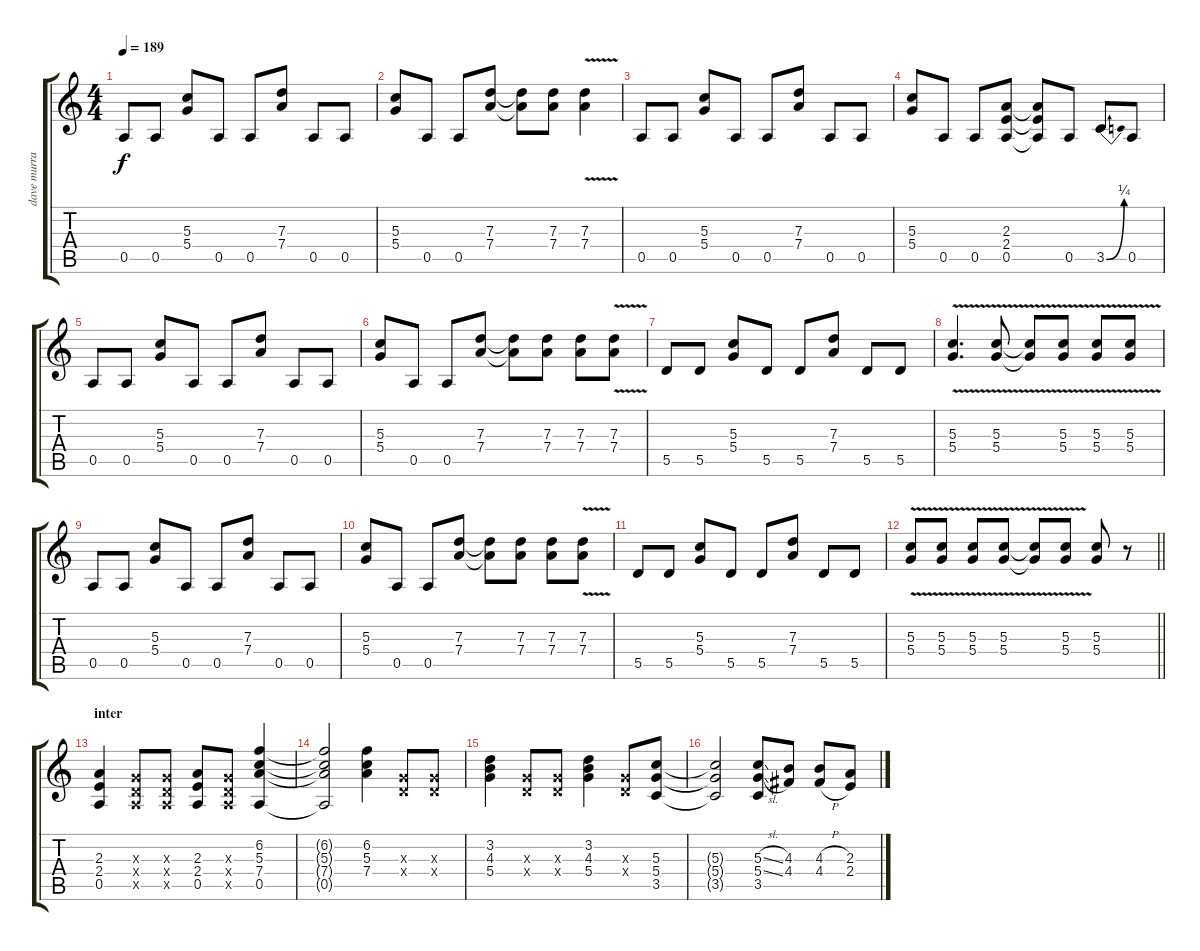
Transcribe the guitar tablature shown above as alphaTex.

\track ("dave murray" "dave murra") {instrument overdrivenguitar}
\staff {score tabs}
\tuning (E4 B3 G3 D3 A2 E2) {hide}
\ts (4 4)
\tempo 189
\clef g2
\ks c
0.5.8{dy f} 0.5.8 (5.3 5.4).8 0.5.8 0.5.8 (7.3 7.4).8 0.5.8 0.5.8 |
(5.3 5.4).8 0.5.8 0.5.8 (7.3 7.4).8 (7.3{t} 7.4{t}).8 (7.3 7.4).8 (7.3{v} 7.4{v}).4 |
0.5.8 0.5.8 (5.3 5.4).8 0.5.8 0.5.8 (7.3 7.4).8 0.5.8 0.5.8 |
(5.3 5.4).8 0.5.8 0.5.8 (2.3 2.4 0.5).8 (2.3{t} 2.4{t} 0.5{t}).8 0.5.8 3.5{be (bend 0 0 60 1)}.8 0.5.8 |
0.5.8 0.5.8 (5.3 5.4).8 0.5.8 0.5.8 (7.3 7.4).8 0.5.8 0.5.8 |
(5.3 5.4).8 0.5.8 0.5.8 (7.3 7.4).8 (7.3{t} 7.4{t}).8 (7.3 7.4).8 (7.3 7.4).8 (7.3{v} 7.4{v}).8 |
5.5.8 5.5.8 (5.3 5.4).8 5.5.8 5.5.8 (7.3 7.4).8 5.5.8 5.5.8 |
(5.3{v} 5.4{v}).4{d} (5.3{v} 5.4{v}).8 (5.3{t} 5.4{t}).8 (5.3{v} 5.4{v}).8 (5.3{v} 5.4{v}).8 (5.3{v} 5.4{v}).8 |
0.5.8 0.5.8 (5.3 5.4).8 0.5.8 0.5.8 (7.3 7.4).8 0.5.8 0.5.8 |
(5.3 5.4).8 0.5.8 0.5.8 (7.3 7.4).8 (7.3{t} 7.4{t}).8 (7.3 7.4).8 (7.3 7.4).8 (7.3{v} 7.4{v}).8 |
5.5.8 5.5.8 (5.3 5.4).8 5.5.8 5.5.8 (7.3 7.4).8 5.5.8 5.5.8 |
\barLineRight lightlight
(5.3{v} 5.4{v}).8 (5.3{v} 5.4{v}).8 (5.3{v} 5.4{v}).8 (5.3{v} 5.4{v}).8 (5.3{t} 5.4{t}).8 (5.3{v} 5.4{v}).8 (5.3 5.4).8 r.8 |
\section ("" "inter")
(2.3 2.4 0.5).4 (0.3{x} 0.4{x} 0.5{x}).8 (0.3{x} 0.4{x} 0.5{x}).8 (2.3 2.4 0.5).8 (0.3{x} 0.4{x} 0.5{x}).8 (6.2 5.3 7.4 0.5).4 |
(6.2{t} 5.3{t} 7.4{t} 0.5{t}).2 (6.2 5.3 7.4).4 (0.3{x} 0.4{x}).8 (0.3{x} 0.4{x}).8 |
(3.2 4.3 5.4).4 (0.3{x} 0.4{x}).8 (0.3{x} 0.4{x}).8 (3.2 4.3 5.4).4 (0.3{x} 0.4{x}).8 (5.3 5.4 3.5).8 |
(5.3{t} 5.4{t} 3.5{t}).2 (5.3{sl} 5.4{sl} 3.5).8 (4.3 4.4).8 (4.3{h} 4.4{h}).8 (2.3 2.4).8
